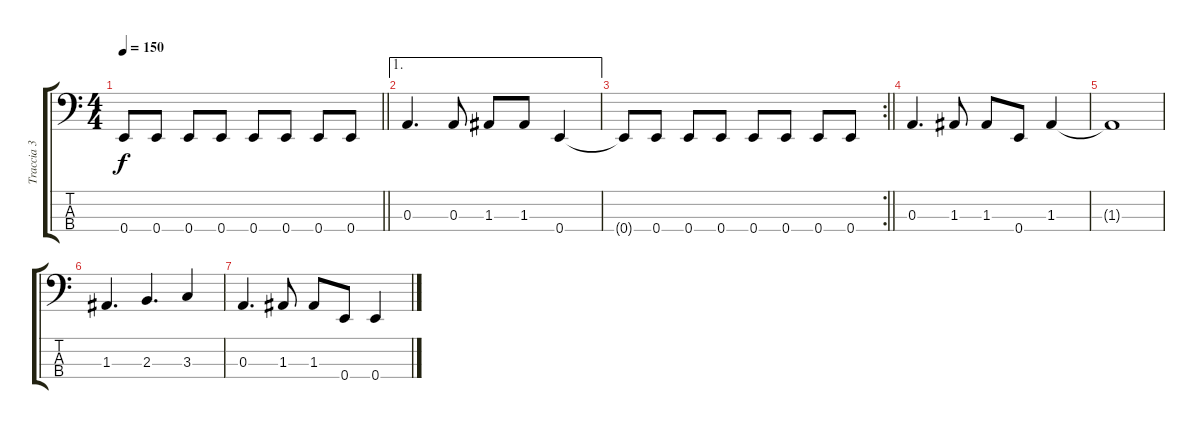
\track ("Traccia 3" "Traccia 3") {instrument electricbassfinger}
\staff {score tabs}
\tuning (G2 D2 A1 E1) {hide}
\ts (4 4)
\tempo 150
\clef f4
\barLineRight lightlight
\ks c
0.4{t}.8{dy f} 0.4.8 0.4.8 0.4.8 0.4.8 0.4.8 0.4.8 0.4.8 |
\ae 1
0.3.4{d} 0.3.8 1.3.8 1.3.8 0.4.4 |
\rc 2
\barLineRight lightlight
0.4{t}.8 0.4.8 0.4.8 0.4.8 0.4.8 0.4.8 0.4.8 0.4.8 |
0.3.4{d} 1.3.8 1.3.8 0.4.8 1.3.4 |
1.3{t}.1 |
1.3.4{d} 2.3.4{d} 3.3.4 |
0.3.4{d} 1.3.8 1.3.8 0.4.8 0.4.4
